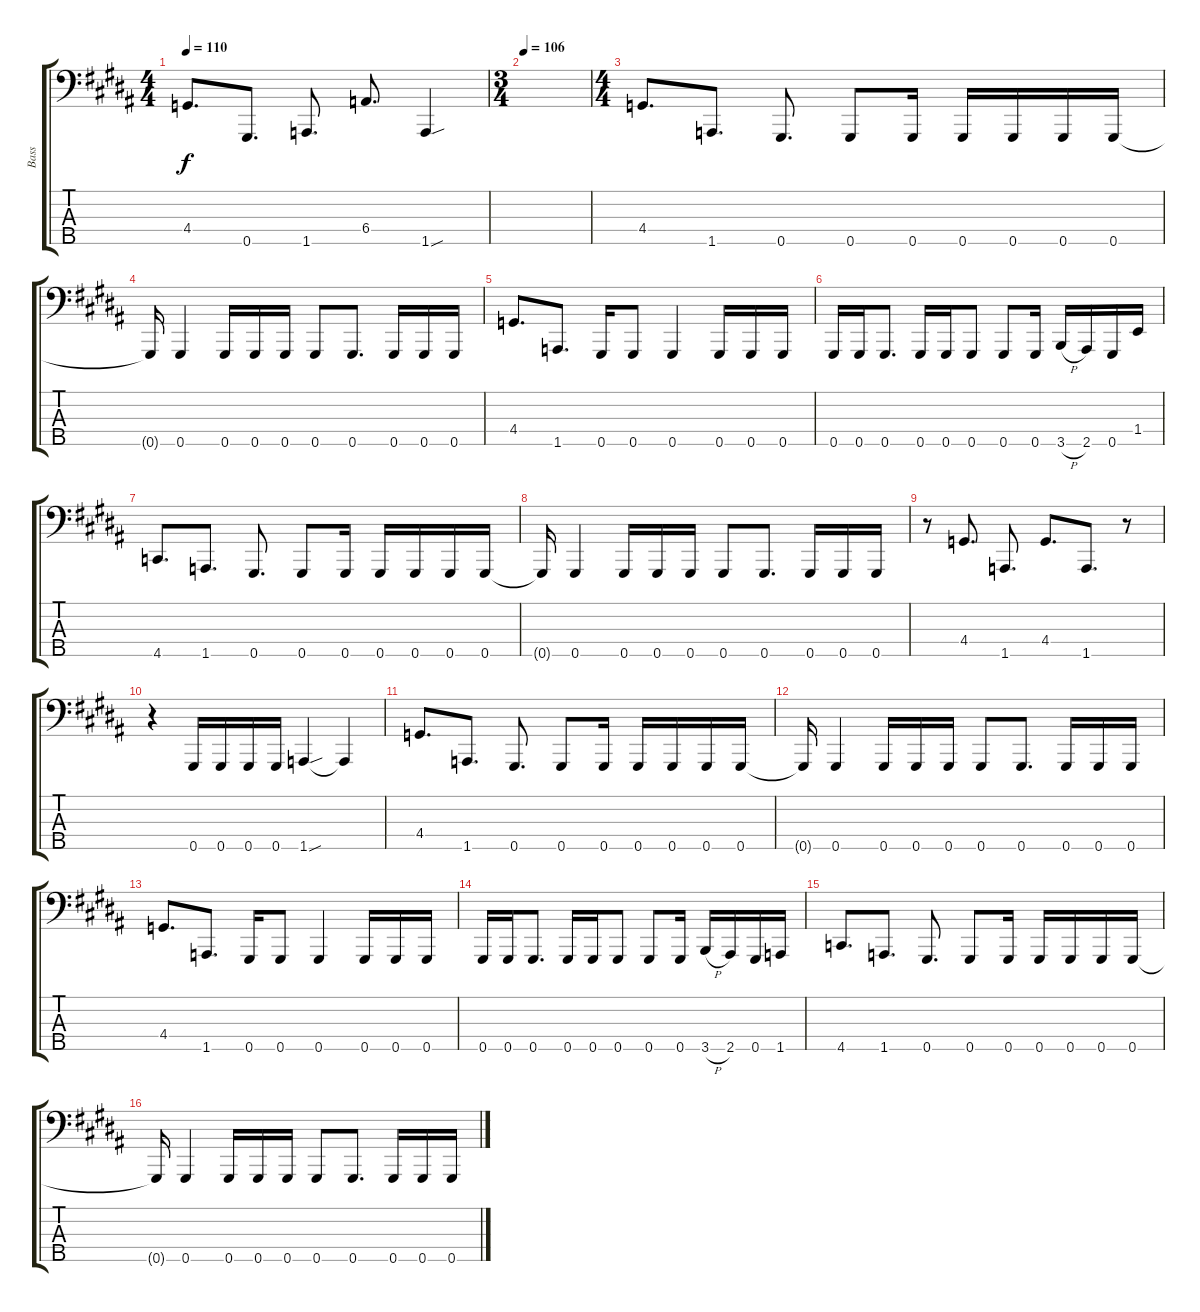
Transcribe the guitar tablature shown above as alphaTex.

\track ("Bass" "Bass") {instrument electricbassfinger}
\staff {score tabs}
\tuning (F2 Db2 Ab1 Eb1 Ab0) {hide}
\ts (4 4)
\tempo 110
\clef f4
\ks g#minor
4.4.8{d dy f} 0.5.8{d} 1.5.8{d} 6.4.8{d} 1.5{sou}.4 |
\ts (3 4)
\tempo 106
|
\ts (4 4)
4.4.8{d} 1.5.8{d} 0.5.8{d} 0.5.8 0.5.16 0.5.16 0.5.16 0.5.16 0.5.16 |
0.5{t}.16 0.5.4 0.5.16 0.5.16 0.5.16 0.5.8 0.5.8{d} 0.5.16 0.5.16 0.5.16 |
4.4.8{d} 1.5.8{d} 0.5.16 0.5.8 0.5.4 0.5.16 0.5.16 0.5.16 |
0.5.16 0.5.16 0.5.8{d} 0.5.16 0.5.16 0.5.8 0.5.8 0.5.16 3.5{h}.16 2.5.16 0.5.16 1.4.16 |
4.5.8{d} 1.5.8{d} 0.5.8{d} 0.5.8 0.5.16 0.5.16 0.5.16 0.5.16 0.5.16 |
0.5{t}.16 0.5.4 0.5.16 0.5.16 0.5.16 0.5.8 0.5.8{d} 0.5.16 0.5.16 0.5.16 |
r.8 4.4.8{d} 1.5.8{d} 4.4.8{d} 1.5.8{d} r.8 |
r.4 0.5.16 0.5.16 0.5.16 0.5.16 1.5{sou}.4 1.5{t}.4 |
4.4.8{d} 1.5.8{d} 0.5.8{d} 0.5.8 0.5.16 0.5.16 0.5.16 0.5.16 0.5.16 |
0.5{t}.16 0.5.4 0.5.16 0.5.16 0.5.16 0.5.8 0.5.8{d} 0.5.16 0.5.16 0.5.16 |
4.4.8{d} 1.5.8{d} 0.5.16 0.5.8 0.5.4 0.5.16 0.5.16 0.5.16 |
0.5.16 0.5.16 0.5.8{d} 0.5.16 0.5.16 0.5.8 0.5.8 0.5.16 3.5{h}.16 2.5.16 0.5.16 1.5.16 |
4.5.8{d} 1.5.8{d} 0.5.8{d} 0.5.8 0.5.16 0.5.16 0.5.16 0.5.16 0.5.16 |
0.5{t}.16 0.5.4 0.5.16 0.5.16 0.5.16 0.5.8 0.5.8{d} 0.5.16 0.5.16 0.5.16
